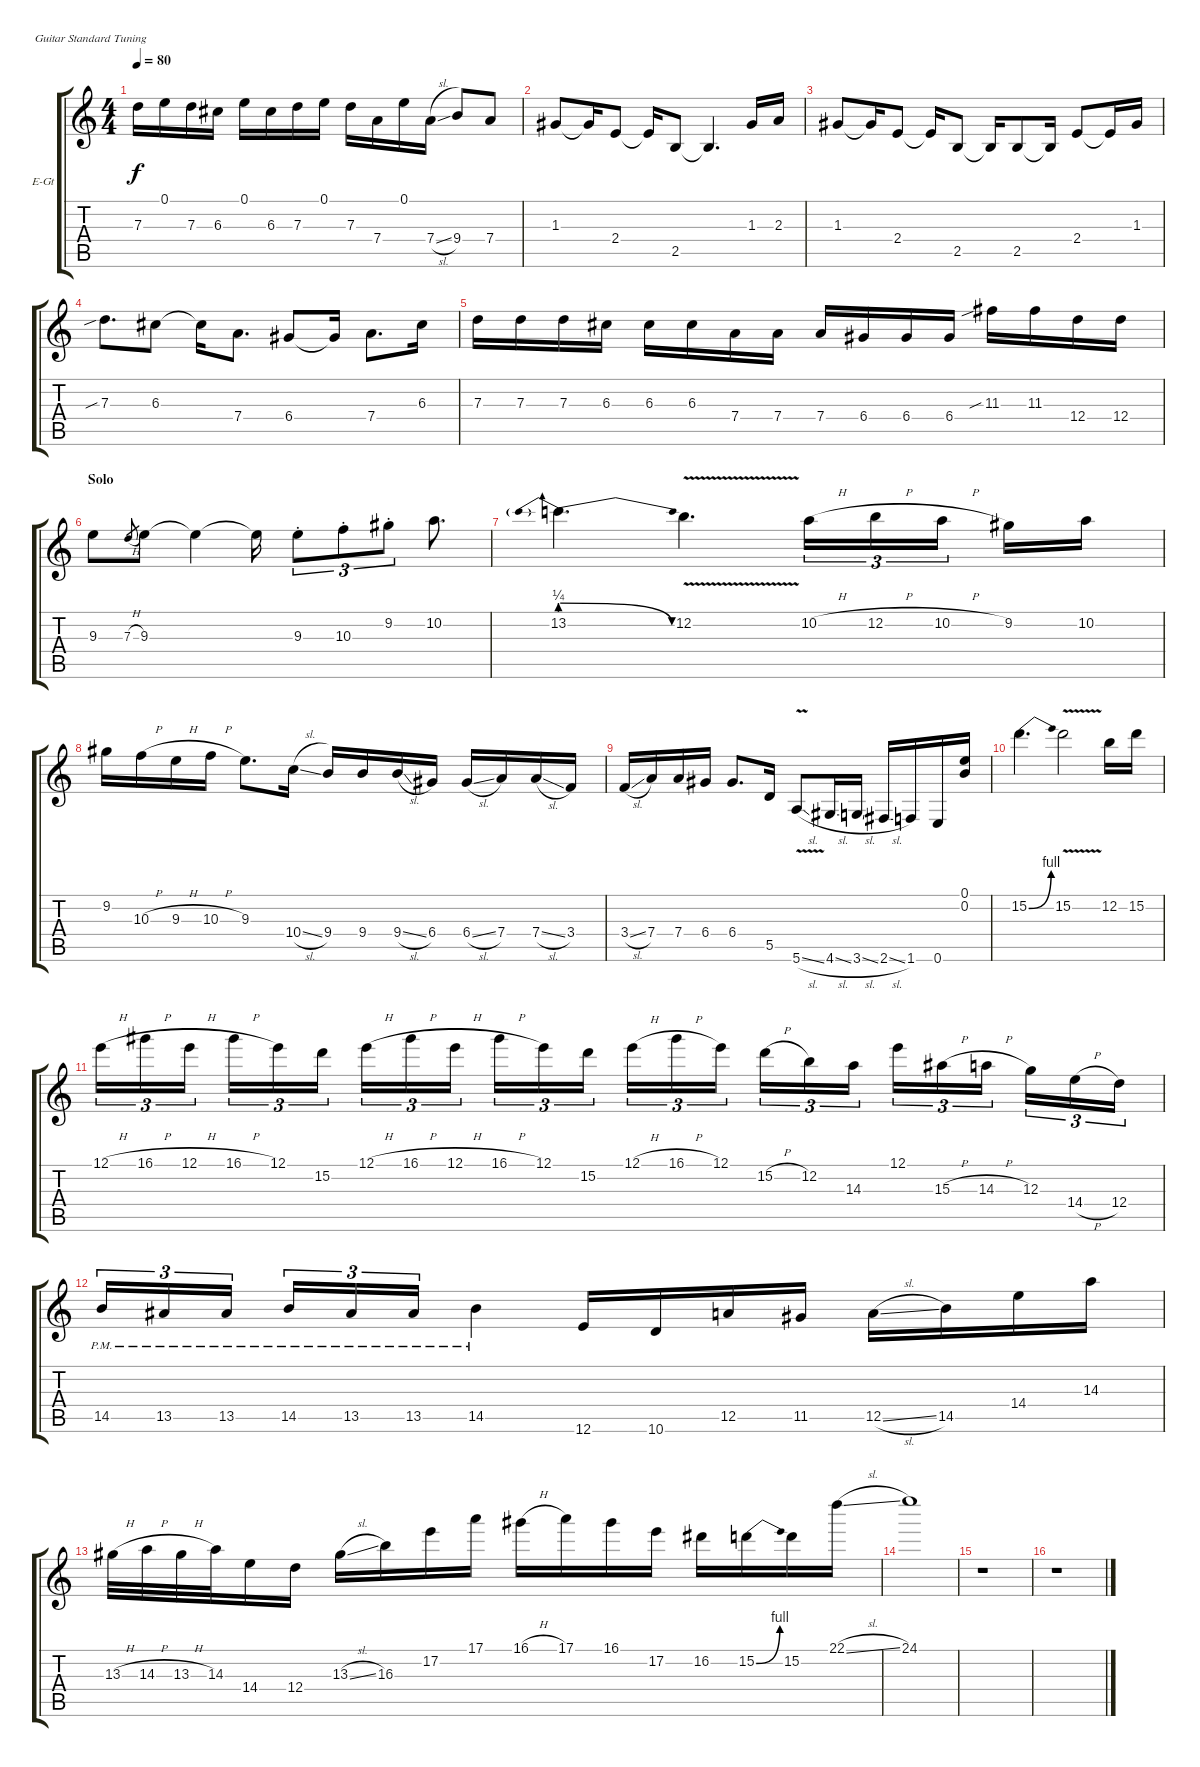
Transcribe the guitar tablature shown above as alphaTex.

\defaultSystemsLayout 4
\bracketExtendMode groupsimilarinstruments
\firstSystemTrackNameOrientation horizontal
\otherSystemsTrackNameOrientation horizontal
\track ("Al Pitrelli" "E-Gt") {instrument distortionguitar}
\staff {score tabs}
\tuning (E4 B3 G3 D3 A2 E2)
\ts (4 4)
\tempo 80
\clef g2
\ks c
7.3.16{dy f} 0.1.16 7.3.16 6.3.16 0.1.16 6.3.16 7.3.16 0.1.16 7.3.16 7.4.16 0.1.16 7.4{sl}.16 9.4.8 7.4.8 |
1.3.8 1.3{t}.16 2.4.8 2.4{t}.16 2.5.8 2.5{t}.4{d} 1.3.16 2.3.16 |
1.3.8 1.3{t}.16 2.4.8 2.4{t}.16 2.5.8 2.5{t}.16 2.5.8 2.5{t}.16 2.4.8 2.4{t}.16 1.3.16 |
7.3{sib}.8{d} 6.3.8 6.3{t}.16 7.4.8{d} 6.4.8 6.4{t}.16 7.4.8{d} 6.3.16 |
7.3.16 7.3.16 7.3.16 6.3.16 6.3.16 6.3.16 7.4.16 7.4.16 7.4.16 6.4.16 6.4.16 6.4.16 11.3{sib}.16 11.3.16 12.4.16 12.4.16 |
\section ("" "Solo")
9.3.8 7.3{h}.8{gr} 9.3.8 9.3{t}.4 9.3{t}.16 9.3{st}.8{tu (3 2)} 10.3{st}.8{tu (3 2)} 9.2{st}.8{tu (3 2)} 10.2.8{d} |
13.2{be (prebendrelease 0 1 15 0)}.4{d} 12.2{v}.4{d} 10.2{h}.16{tu (3 2)} 12.2{h}.16{tu (3 2)} 10.2{h}.16{tu (3 2)} 9.2.16 10.2.16 |
9.2.16 10.3{h}.16 9.3{h}.16 10.3{h}.16 9.3.8{d} 10.4{sl}.16 9.4.16 9.4.16 9.4{sl}.16 6.4.16 6.4{sl}.16 7.4.16 7.4{sl}.16 3.4.16 |
3.4{sl}.16 7.4.16 7.4.16 6.4.16 6.4.8{d} 5.5.16 5.6{v sl}.8 4.6{sl}.16 3.6{sl}.16 2.6{sl}.16 1.6.16 0.6.16 (0.2 0.1).16 |
15.2{be (bend 0 0 15 4)}.4{d} 15.2{v}.2 12.2.16 15.2.16 |
12.1{h}.16{tu (3 2)} 16.1{h}.16{tu (3 2)} 12.1{h}.16{tu (3 2)} 16.1{h}.16{tu (3 2)} 12.1.16{tu (3 2)} 15.2.16{tu (3 2)} 12.1{h}.16{tu (3 2)} 16.1{h}.16{tu (3 2)} 12.1{h}.16{tu (3 2)} 16.1{h}.16{tu (3 2)} 12.1.16{tu (3 2)} 15.2.16{tu (3 2)} 12.1{h}.16{tu (3 2)} 16.1{h}.16{tu (3 2)} 12.1.16{tu (3 2)} 15.2{h}.16{tu (3 2)} 12.2.16{tu (3 2)} 14.3.16{tu (3 2)} 12.1.16{tu (3 2)} 15.3{h}.16{tu (3 2)} 14.3{h}.16{tu (3 2)} 12.3.16{tu (3 2)} 14.4{h}.16{tu (3 2)} 12.4.16{tu (3 2)} |
14.5{pm}.16{tu (3 2)} 13.5{pm}.16{tu (3 2)} 13.5{pm}.16{tu (3 2)} 14.5{pm}.16{tu (3 2)} 13.5{pm}.16{tu (3 2)} 13.5{pm}.16{tu (3 2)} 14.5{pm}.4 12.6.16 10.6.16 12.5.16 11.5.16 12.5{sl}.16 14.5.16 14.4.16 14.3.16 |
13.3{h}.32 14.3{h}.32 13.3{h}.32 14.3.32 14.4.16 12.4.16 13.3{sl}.16 16.3.16 17.2.16 17.1.16 16.1{h}.16 17.1.16 16.1.16 17.2.16 16.2.16 15.2{be (bend 0 0 15 4)}.16 15.2.16 22.1{sl}.16 |
24.1.1 |
r.1 |
r.1
